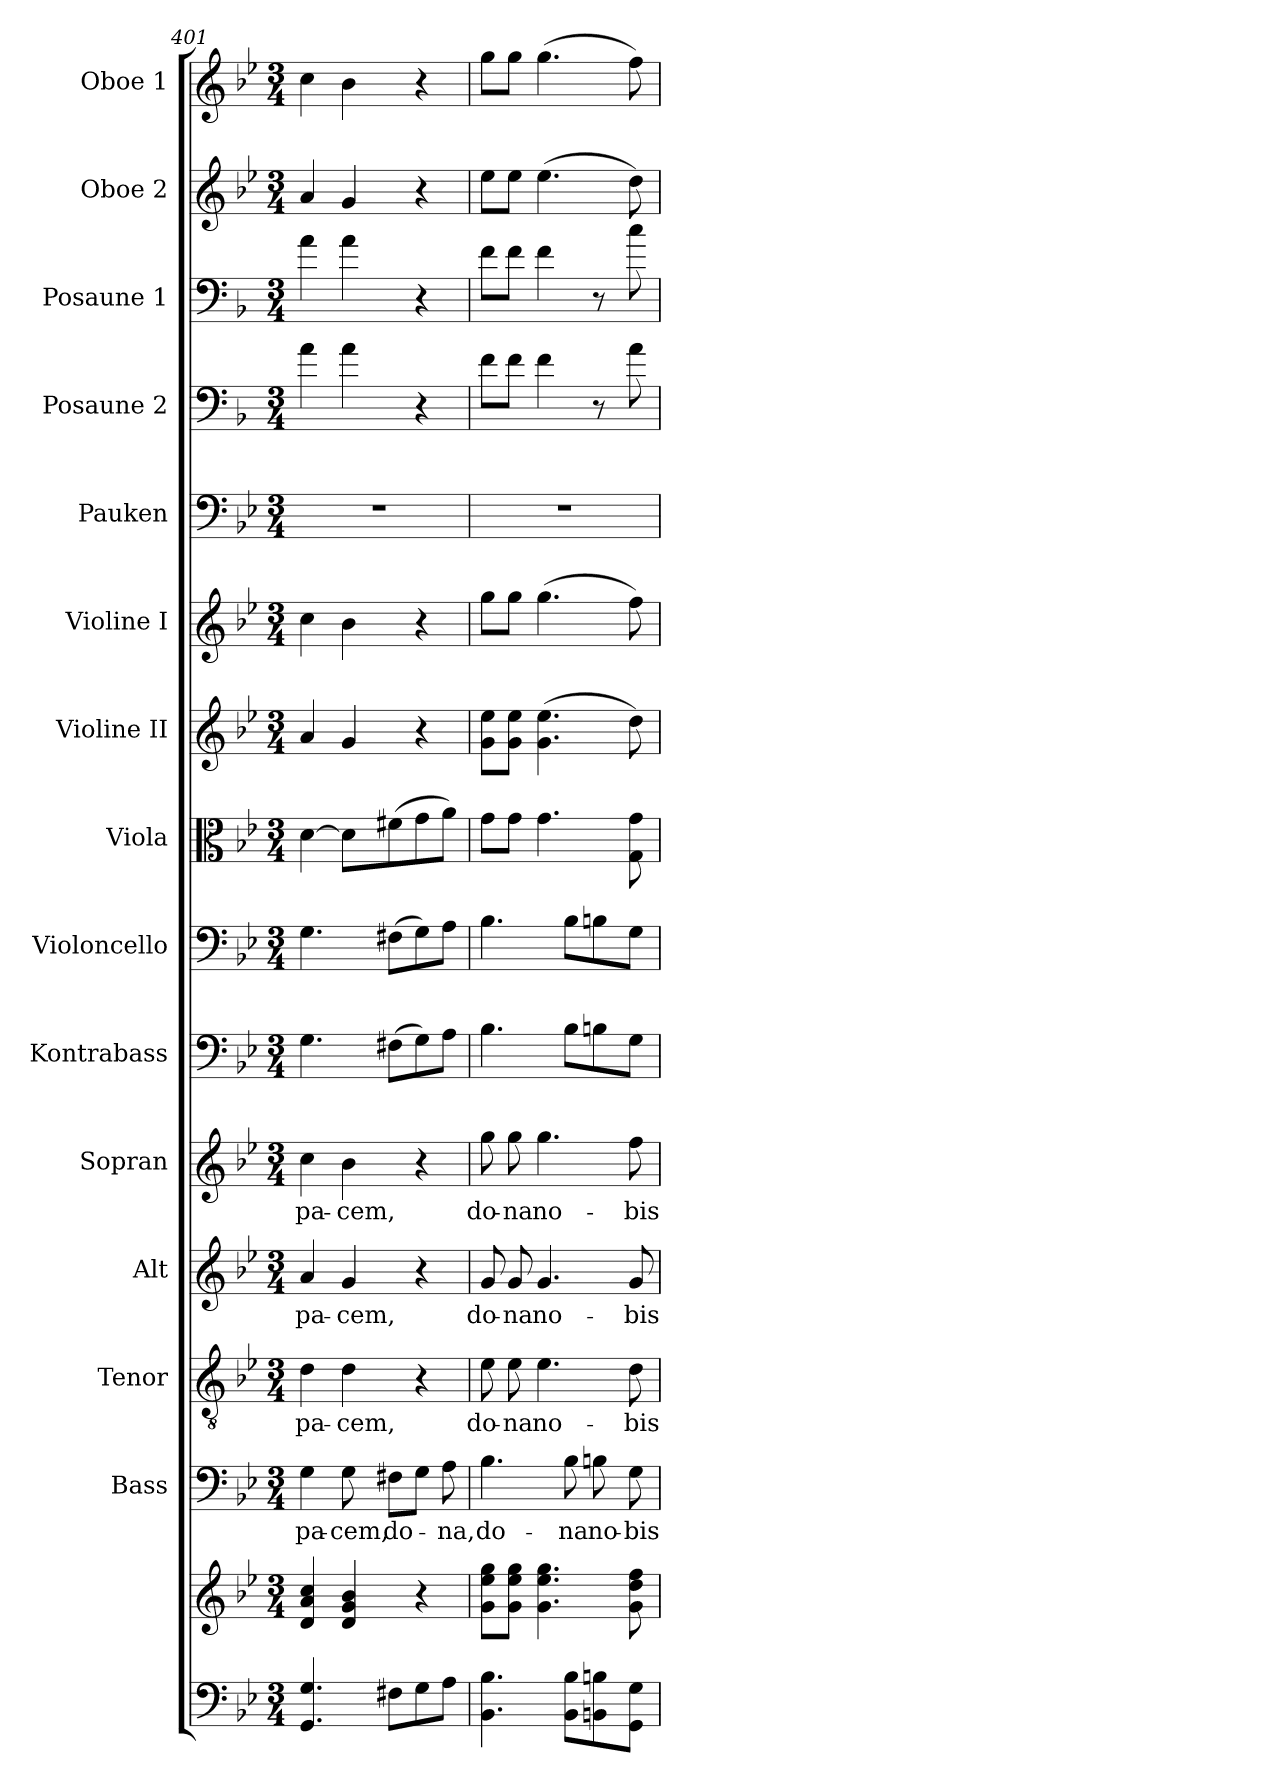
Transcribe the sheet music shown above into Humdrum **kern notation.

**kern	**kern	**kern	**text	**kern	**text	**kern	**text	**kern	**text	**kern	**kern	**kern	**kern	**kern	**kern	**kern	**kern	**kern	**kern
*part15	*part15	*part14	*part14	*part13	*part13	*part12	*part12	*part11	*part11	*part10	*part9	*part8	*part7	*part6	*part5	*part4	*part3	*part2	*part1
*staff16	*staff15	*staff14	*staff14	*staff13	*staff13	*staff12	*staff12	*staff11	*staff11	*staff10	*staff9	*staff8	*staff7	*staff6	*staff5	*staff4	*staff3	*staff2	*staff1
*	*	*I"Bass	*	*I"Tenor	*	*I"Alt	*	*I"Sopran	*	*I"Kontrabass	*I"Violoncello	*I"Viola	*I"Violine II	*I"Violine I	*I"Pauken	*I"Posaune 2	*I"Posaune 1	*I"Oboe 2	*I"Oboe 1
*	*	*I'B.	*	*I'T.	*	*I'A.	*	*I'S.	*	*I'Kb.	*I'Vc.	*I'Vla.	*I'Vl. II	*I'Vl. I	*I'Pk.	*I'Pos. 2	*I'Pos. 1	*I'Ob. 2	*I'Ob. 1
*clefF4	*clefG2	*clefF4	*	*clefGv2	*	*clefG2	*	*clefG2	*	*clefF4	*clefF4	*clefC3	*clefG2	*clefG2	*clefF4	*clefF4	*clefF4	*clefG2	*clefG2
*	*	*	*	*	*	*	*	*	*	*ITrd7c12	*	*	*	*	*	*ITrd4c7	*ITrd4c7	*	*
*k[b-e-]	*k[b-e-]	*k[b-e-]	*	*k[b-e-]	*	*k[b-e-]	*	*k[b-e-]	*	*k[b-e-]	*k[b-e-]	*k[b-e-]	*k[b-e-]	*k[b-e-]	*k[b-e-]	*k[b-e-]	*k[b-e-]	*k[b-e-]	*k[b-e-]
*B-:	*B-:	*B-:	*	*B-:	*	*B-:	*	*B-:	*	*B-:	*B-:	*B-:	*B-:	*B-:	*B-:	*B-:	*B-:	*B-:	*B-:
*M3/4	*M3/4	*M3/4	*	*M3/4	*	*M3/4	*	*M3/4	*	*M3/4	*M3/4	*M3/4	*M3/4	*M3/4	*M3/4	*M3/4	*M3/4	*M3/4	*M3/4
=401	=401	=401	=401	=401	=401	=401	=401	=401	=401	=401	=401	=401	=401	=401	=401	=401	=401	=401	=401
!	!	!	!LO:LY:b	!	!LO:LY:b	!	!LO:LY:b	!	!LO:LY:b	!	!	!	!	!	!	!	!	!	!
4.GG/ 4.G/	4d/ 4a/ 4cc/	4G\	pa-	4d\	pa-	4a/	pa-	4cc\	pa-	4.GG\	4.G\	[4d\	4a/	4cc\	2.r	4d\	4d\	4a/	4cc\
!	!	!	!LO:LY:b	!	!LO:LY:b	!	!LO:LY:b	!	!LO:LY:b	!	!	!	!	!	!	!	!	!	!
.	4d/ 4g/ 4b-/	8G\	-cem,	4d\	-cem,	4g/	-cem,	4b-\	-cem,	.	.	8d\L]	4g/	4b-\	.	4d\	4d\	4g/	4b-\
!	!	!	!LO:LY:b	!	!	!	!	!	!	!	!	!	!	!	!	!	!	!	!
8F#X\L	.	8F#X\L	do-	.	.	.	.	.	.	(>8FF#X\L	(>8F#X\L	(>8f#X\	.	.	.	.	.	.	.
8G\	4r	8G\J	.	4r	.	4r	.	4r	.	8GG\)	8G\)	8g\	4r	4r	.	4r	4r	4r	4r
!	!	!	!LO:LY:b	!	!	!	!	!	!	!	!	!	!	!	!	!	!	!	!
8A\J	.	8A\	-na,	.	.	.	.	.	.	8AA\J	8A\J	8a\J)	.	.	.	.	.	.	.
=402	=402	=402	=402	=402	=402	=402	=402	=402	=402	=402	=402	=402	=402	=402	=402	=402	=402	=402	=402
!	!	!	!LO:LY:b	!	!LO:LY:b	!	!LO:LY:b	!	!LO:LY:b	!	!	!	!	!	!	!	!	!	!
4.BB-\ 4.B-\	8g\ 8ee-\ 8gg\L	4.B-\	do-	8e-\	do-	8g/	do-	8gg\	do-	4.BB-\	4.B-\	8g\L	8g\ 8ee-\L	8gg\L	2.r	8B-\L	8B-\L	8ee-\L	8gg\L
!	!	!	!	!	!LO:LY:b	!	!LO:LY:b	!	!LO:LY:b	!	!	!	!	!	!	!	!	!	!
.	8g\ 8ee-\ 8gg\J	.	.	8e-\	-na	8g/	-na	8gg\	-na	.	.	8g\J	8g\ 8ee-\J	8gg\J	.	8B-\J	8B-\J	8ee-\J	8gg\J
!	!	!	!	!	!LO:LY:b	!	!LO:LY:b	!	!LO:LY:b	!	!	!	!	!	!	!	!	!	!
.	4.g\ 4.ee-\ 4.gg\	.	.	4.e-\	no-	4.g/	no-	4.gg\	no-	.	.	4.g\	(>4.g\ 4.ee-\	(>4.gg\	.	4B-\	4B-\	(>4.ee-\	(>4.gg\
!	!	!	!LO:LY:b	!	!	!	!	!	!	!	!	!	!	!	!	!	!	!	!
8BB-\ 8B-\L	.	8B-\	-na	.	.	.	.	.	.	8BB-\L	8B-\L	.	.	.	.	.	.	.	.
!	!	!	!LO:LY:b	!	!	!	!	!	!	!	!	!	!	!	!	!	!	!	!
8BBn\ 8Bn\	.	8Bn\	no-	.	.	.	.	.	.	8BBn\	8Bn\	.	.	.	.	8r	8r	.	.
!	!	!	!LO:LY:b	!	!LO:LY:b	!	!LO:LY:b	!	!LO:LY:b	!	!	!	!	!	!	!	!	!	!
8GG\ 8G\J	8g\ 8dd\ 8ff\	8G\	-bis	8d\	-bis	8g/	-bis	8ff\	-bis	8GG\J	8G\J	8G\ 8g\	8dd\)	8ff\)	.	8d\	8f\	8dd\)	8ff\)
=	=	=	=	=	=	=	=	=	=	=	=	=	=	=	=	=	=	=	=
*-	*-	*-	*-	*-	*-	*-	*-	*-	*-	*-	*-	*-	*-	*-	*-	*-	*-	*-	*-
